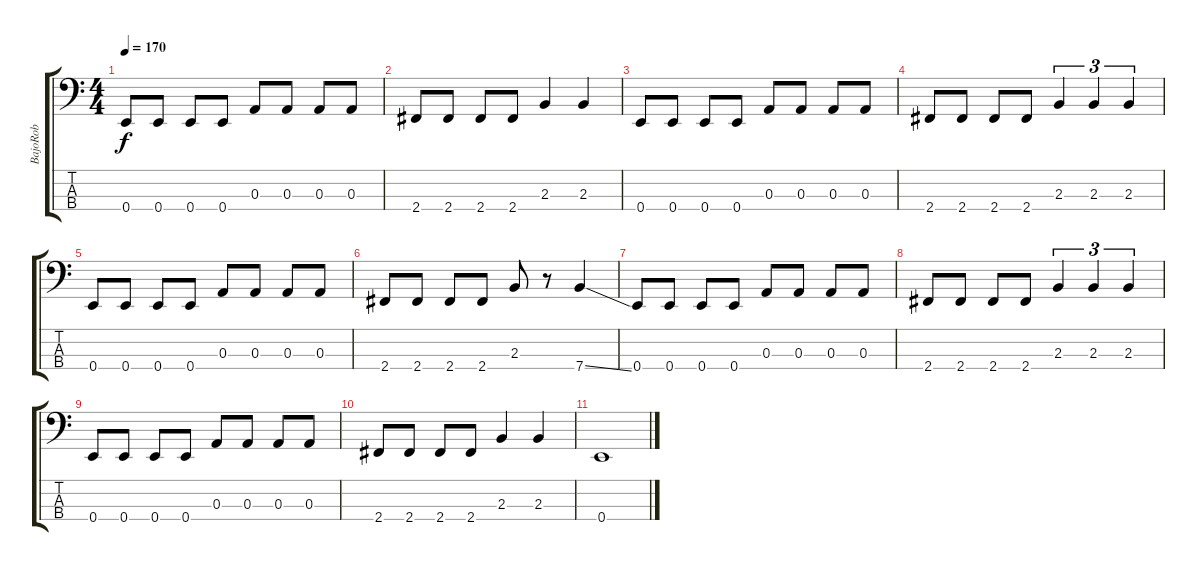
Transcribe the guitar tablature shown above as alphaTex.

\track ("BajoRob" "BajoRob") {instrument electricbassfinger}
\staff {score tabs}
\tuning (G2 D2 A1 E1) {hide}
\ts (4 4)
\tempo 170
\clef f4
\ks c
0.4.8{dy f} 0.4.8 0.4.8 0.4.8 0.3.8 0.3.8 0.3.8 0.3.8 |
2.4.8 2.4.8 2.4.8 2.4.8 2.3.4 2.3.4 |
0.4.8 0.4.8 0.4.8 0.4.8 0.3.8 0.3.8 0.3.8 0.3.8 |
2.4.8 2.4.8 2.4.8 2.4.8 2.3.4{tu (3 2)} 2.3.4{tu (3 2)} 2.3.4{tu (3 2)} |
0.4.8 0.4.8 0.4.8 0.4.8 0.3.8 0.3.8 0.3.8 0.3.8 |
2.4.8 2.4.8 2.4.8 2.4.8 2.3.8 r.8 7.4{ss}.4 |
0.4.8 0.4.8 0.4.8 0.4.8 0.3.8 0.3.8 0.3.8 0.3.8 |
2.4.8 2.4.8 2.4.8 2.4.8 2.3.4{tu (3 2)} 2.3.4{tu (3 2)} 2.3.4{tu (3 2)} |
0.4.8 0.4.8 0.4.8 0.4.8 0.3.8 0.3.8 0.3.8 0.3.8 |
2.4.8 2.4.8 2.4.8 2.4.8 2.3.4 2.3.4 |
0.4.1
